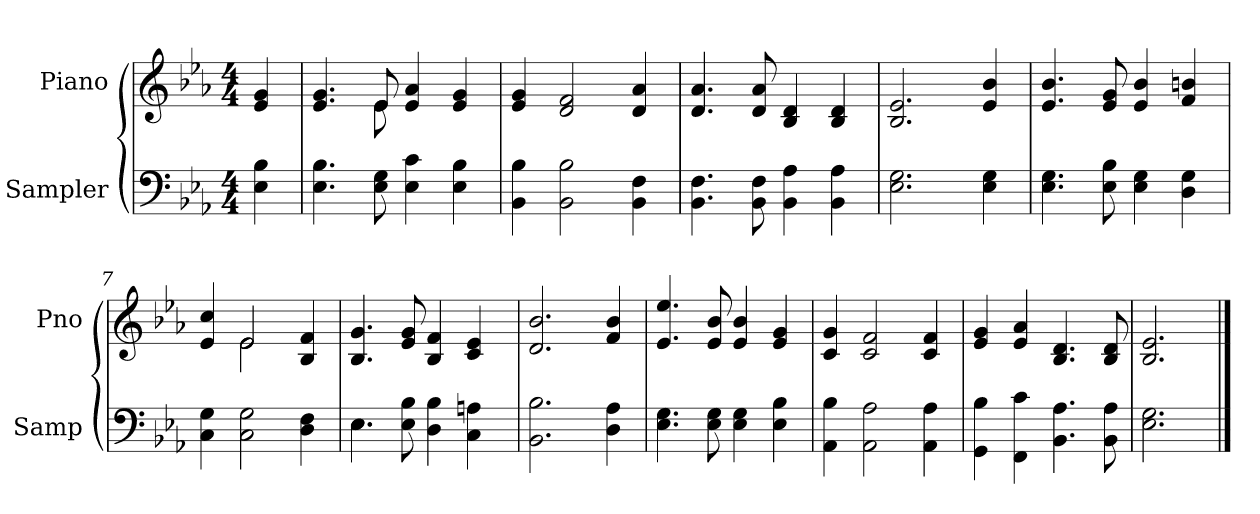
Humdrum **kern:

**kern	**kern
*part2	*part1
*staff2	*staff1
*I"Sampler	*I"Piano
*I'Samp	*I'Pno
*clefF4	*clefG2
*k[b-e-a-]	*k[b-e-a-]
*E-:	*E-:
*M4/4	*M4/4
=1	=1
4E- 4B-	4e- 4g
=2	=2
*	*^
4.E- 4.B-	4.e- 4.g	4.ryy
8E- 8G	8e-/	8e-
4E- 4c	4e- 4a-	2ryy
4E- 4B-	4e- 4g	.
*	*v	*v
=3	=3
4BB- 4B-	4e- 4g
2BB- 2B-	2d 2f
4BB- 4F	4d 4a-
=4	=4
4.BB- 4.F	4.d 4.a-
8BB- 8F	8d 8a-
4BB- 4A-	4B- 4d
4BB- 4A-	4B- 4d
=5	=5
2.E- 2.G	2.B- 2.e-
4E- 4G	4e- 4b-
=6	=6
4.E- 4.G	4.e- 4.b-
8E- 8B-	8e- 8g
4E- 4G	4e- 4b-
4D 4G	4f 4bn
=7	=7
*	*^
4C 4G	4e- 4cc	4ryy
2C 2G	2e-/	2e-
4D 4F	4B- 4f	4ryy
*	*v	*v
=8	=8
*^	*
4.E-\	4.E-	4.B- 4.g
8E- 8B-	2ryy	8e- 8g
4D 4B-	.	4B- 4f
4C 4An	.	4c 4e-
.	8ryy	.
*v	*v	*
=9	=9
2.BB- 2.B-	2.d 2.b-
4D 4A-	4f 4b-
=10	=10
4.E- 4.G	4.e- 4.ee-
8E- 8G	8e- 8b-
4E- 4G	4e- 4b-
4E- 4B-	4e- 4g
=11	=11
4AA- 4B-	4c 4g
2AA- 2A-	2c 2f
4AA- 4A-	4c 4f
=12	=12
4GG 4B-	4e- 4g
4FF 4c	4e- 4a-
4.BB- 4.A-	4.B- 4.d
8BB- 8A-	8B- 8d
=13	=13
2.E- 2.G	2.B- 2.e-
==	==
*-	*-
